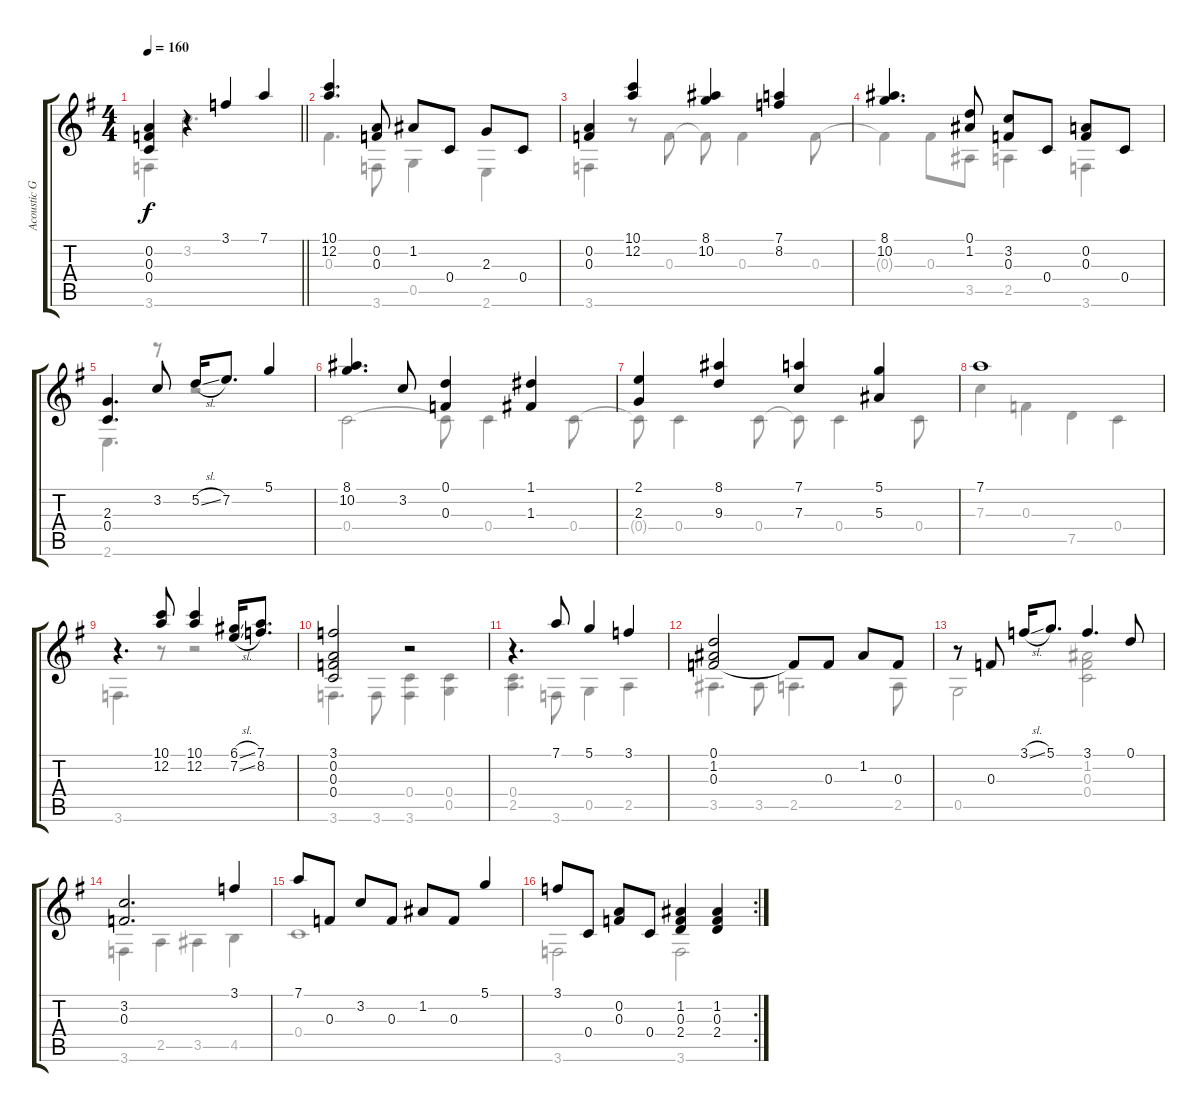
\track ("Acoustic Guitar - 12 string (Tune 1step " "Acoustic G") {instrument acousticguitarsteel}
\staff {score tabs}
\tuning (D4 A3 F3 C3 G2 D2) {hide}
\voice
\ts (4 4)
\tempo 160
\clef g2
\barLineRight lightlight
\ks g
(0.2 0.3 0.4).4{dy f} r.4 3.1.4 7.1.4 |
(10.1 12.2).4{d} (0.2 0.3).8 1.2.8 0.4.8 2.3.8 0.4.8 |
(0.2 0.3).4 (10.1 12.2).4 (8.1 10.2).4 (7.1 8.2).4 |
(8.1 10.2).4{d} (0.1 1.2).8 (3.2 0.3).8 0.4.8 (0.2 0.3).8 0.4.8 |
(2.3 0.4).4{d} 3.2.8 5.2{sl}.16 7.2.8{d} 5.1.4 |
(8.1 10.2).4{d} 3.2.8 (0.1 0.3).4 (1.1 1.3).4 |
(2.1 2.3).4 (8.1 9.3).4 (7.1 7.3).4 (5.1 5.3).4 |
7.1.1 |
r.4{d} (10.1 12.2).8 (10.1 12.2).4 (6.1{sl} 7.2{sl}).16 (7.1 8.2).8{d} |
(3.1 0.2 0.3 0.4).2 r.2 |
r.4{d} 7.1.8 5.1.4 3.1.4 |
(0.1 1.2 0.3).2 0.3{t}.8 0.3.8 1.2.8 0.3.8 |
r.8 0.3.8 3.1{sl}.16 5.1.8{d} 3.1.4{d} 0.1.8 |
(3.2 0.3).2{d} 3.1.4 |
7.1.8 0.3.8 3.2.8 0.3.8 1.2.8 0.3.8 5.1.4 |
\rc 2
3.1.8 0.4.8 (0.2 0.3).8 0.4.8 (1.2 0.3 2.4).4 (1.2 0.3 2.4).4
\voice
\clef g2
\ottava regular
\simile none
\barLineRight lightlight
\ks g
3.6.4{dy f} 3.2.2{d} |
0.3.4{d} 3.6.8 0.5.4 2.6.4 |
3.6.4 r.8 0.3.8 0.3{t}.8 0.3.4 0.3.8 |
0.3{t}.4 0.3.8 3.5.8 2.5.4 3.6.4 |
2.6.4{d} r.8 r.2 |
0.4.2 0.4{t}.8 0.4.4 0.4.8 |
0.4{t}.8 0.4.4 0.4.8 0.4{t}.8 0.4.4 0.4.8 |
7.3.4 0.3.4 7.5.4 0.4.4 |
3.6.4{d} r.8 r.2 |
3.6.4{d} 3.6.8 (0.4 3.6).4 (0.4 0.5).4 |
(0.4 2.5).4{d} 3.6.8 0.5.4 2.5.4 |
3.5.4{d} 3.5.8 2.5.4{d} 2.5.8 |
0.5.2 (1.2 0.3 0.4).2 |
3.6.4 2.5.4 3.5.4 4.5.4 |
0.4.1 |
3.6.2 3.6.2
